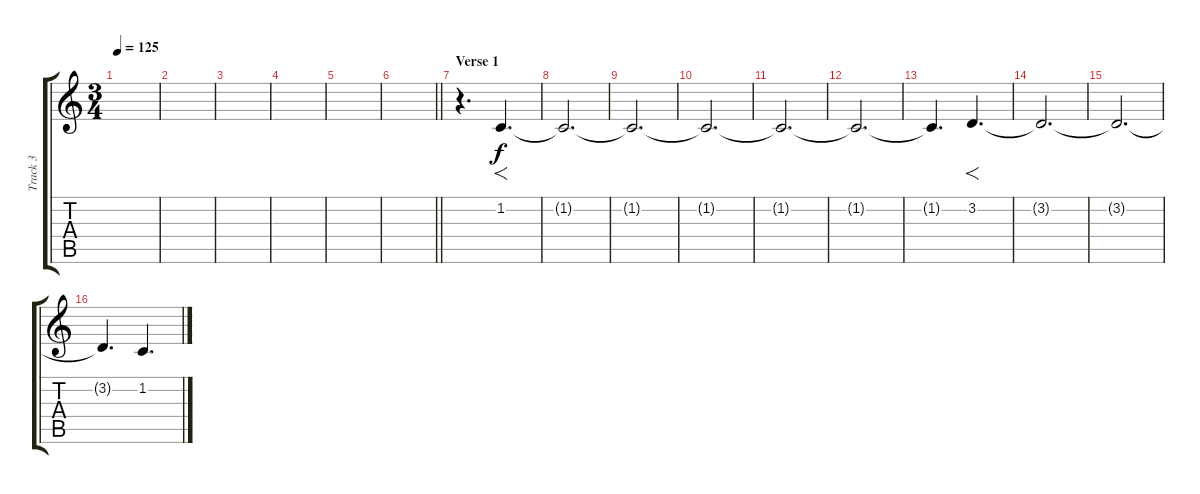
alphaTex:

\track ("Track 3" "Track 3") {instrument synthstrings1}
\staff {score tabs}
\tuning (E4 B3 G3 D3 A2 E2) {hide}
\ts (3 4)
\tempo 125
\clef g2
\ks c
|
|
|
|
|
\barLineRight lightlight
|
\section ("" "Verse 1")
r.4{d} 1.2.4{f d} |
1.2{t}.2{d} |
1.2{t}.2{d} |
1.2{t}.2{d} |
1.2{t}.2{d} |
1.2{t}.2{d} |
1.2{t}.4{d} 3.2.4{f d} |
3.2{t}.2{d} |
3.2{t}.2{d} |
3.2{t}.4{d} 1.2.4{d}
